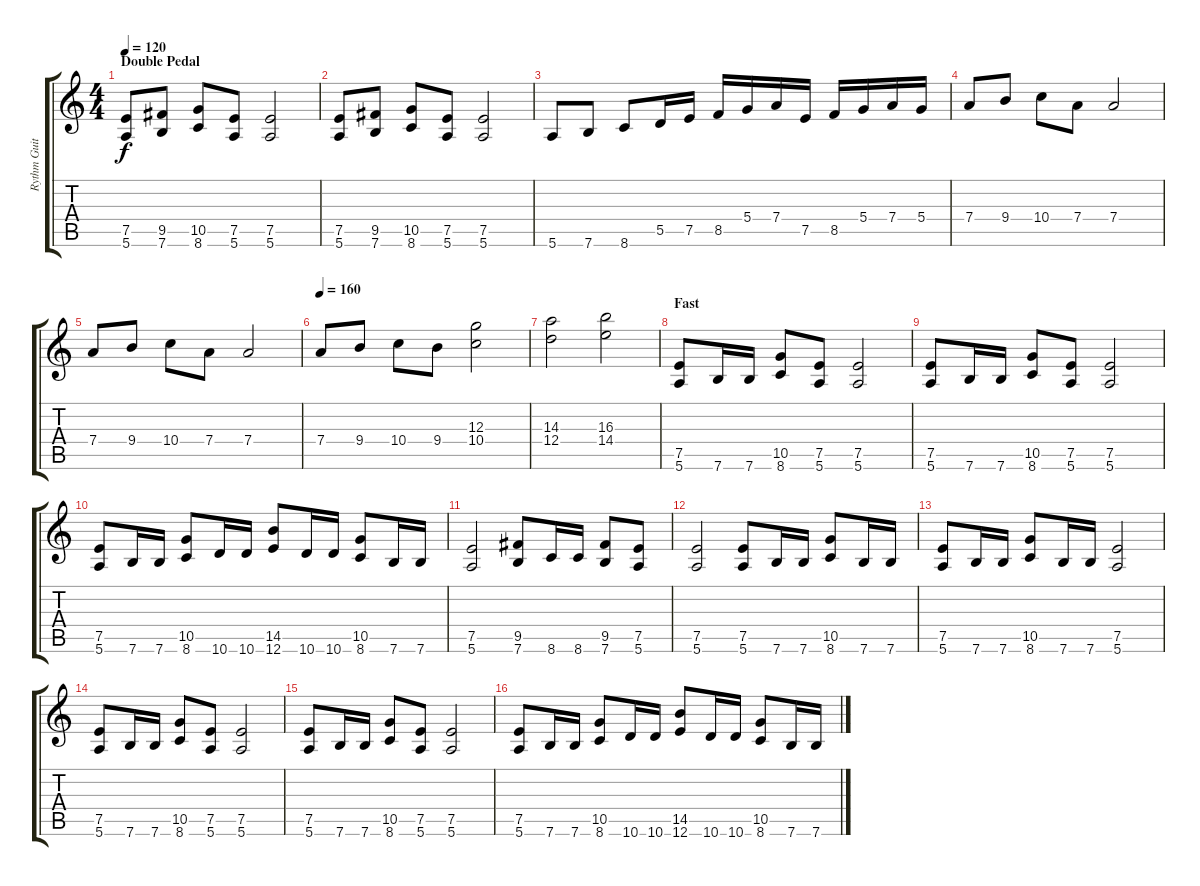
\track ("Rythm Guitar" "Rythm Guit") {instrument distortionguitar}
\staff {score tabs}
\tuning (E4 B3 G3 D3 A2 E2) {hide}
\ts (4 4)
\section ("" "Double Pedal")
\tempo 120
\clef g2
\ks c
(7.5 5.6).8{dy f} (9.5 7.6).8 (10.5 8.6).8 (7.5 5.6).8 (7.5 5.6).2 |
(7.5 5.6).8 (9.5 7.6).8 (10.5 8.6).8 (7.5 5.6).8 (7.5 5.6).2 |
5.6.8 7.6.8 8.6.8 5.5.16 7.5.16 8.5.16 5.4.16 7.4.16 7.5.16 8.5.16 5.4.16 7.4.16 5.4.16 |
7.4.8 9.4.8 10.4.8 7.4.8 7.4.2 |
7.4.8 9.4.8 10.4.8 7.4.8 7.4.2 |
\tempo 160
7.4.8 9.4.8 10.4.8 9.4.8 (12.3 10.4).2 |
(14.3 12.4).2 (16.3 14.4).2 |
\section ("" "Fast")
(7.5 5.6).8 7.6.16 7.6.16 (10.5 8.6).8 (7.5 5.6).8 (7.5 5.6).2 |
(7.5 5.6).8 7.6.16 7.6.16 (10.5 8.6).8 (7.5 5.6).8 (7.5 5.6).2 |
(7.5 5.6).8 7.6.16 7.6.16 (10.5 8.6).8 10.6.16 10.6.16 (14.5 12.6).8 10.6.16 10.6.16 (10.5 8.6).8 7.6.16 7.6.16 |
(7.5 5.6).2 (9.5 7.6).8 8.6.16 8.6.16 (9.5 7.6).8 (7.5 5.6).8 |
(7.5 5.6).2 (7.5 5.6).8 7.6.16 7.6.16 (10.5 8.6).8 7.6.16 7.6.16 |
(7.5 5.6).8 7.6.16 7.6.16 (10.5 8.6).8 7.6.16 7.6.16 (7.5 5.6).2 |
(7.5 5.6).8 7.6.16 7.6.16 (10.5 8.6).8 (7.5 5.6).8 (7.5 5.6).2 |
(7.5 5.6).8 7.6.16 7.6.16 (10.5 8.6).8 (7.5 5.6).8 (7.5 5.6).2 |
(7.5 5.6).8 7.6.16 7.6.16 (10.5 8.6).8 10.6.16 10.6.16 (14.5 12.6).8 10.6.16 10.6.16 (10.5 8.6).8 7.6.16 7.6.16
